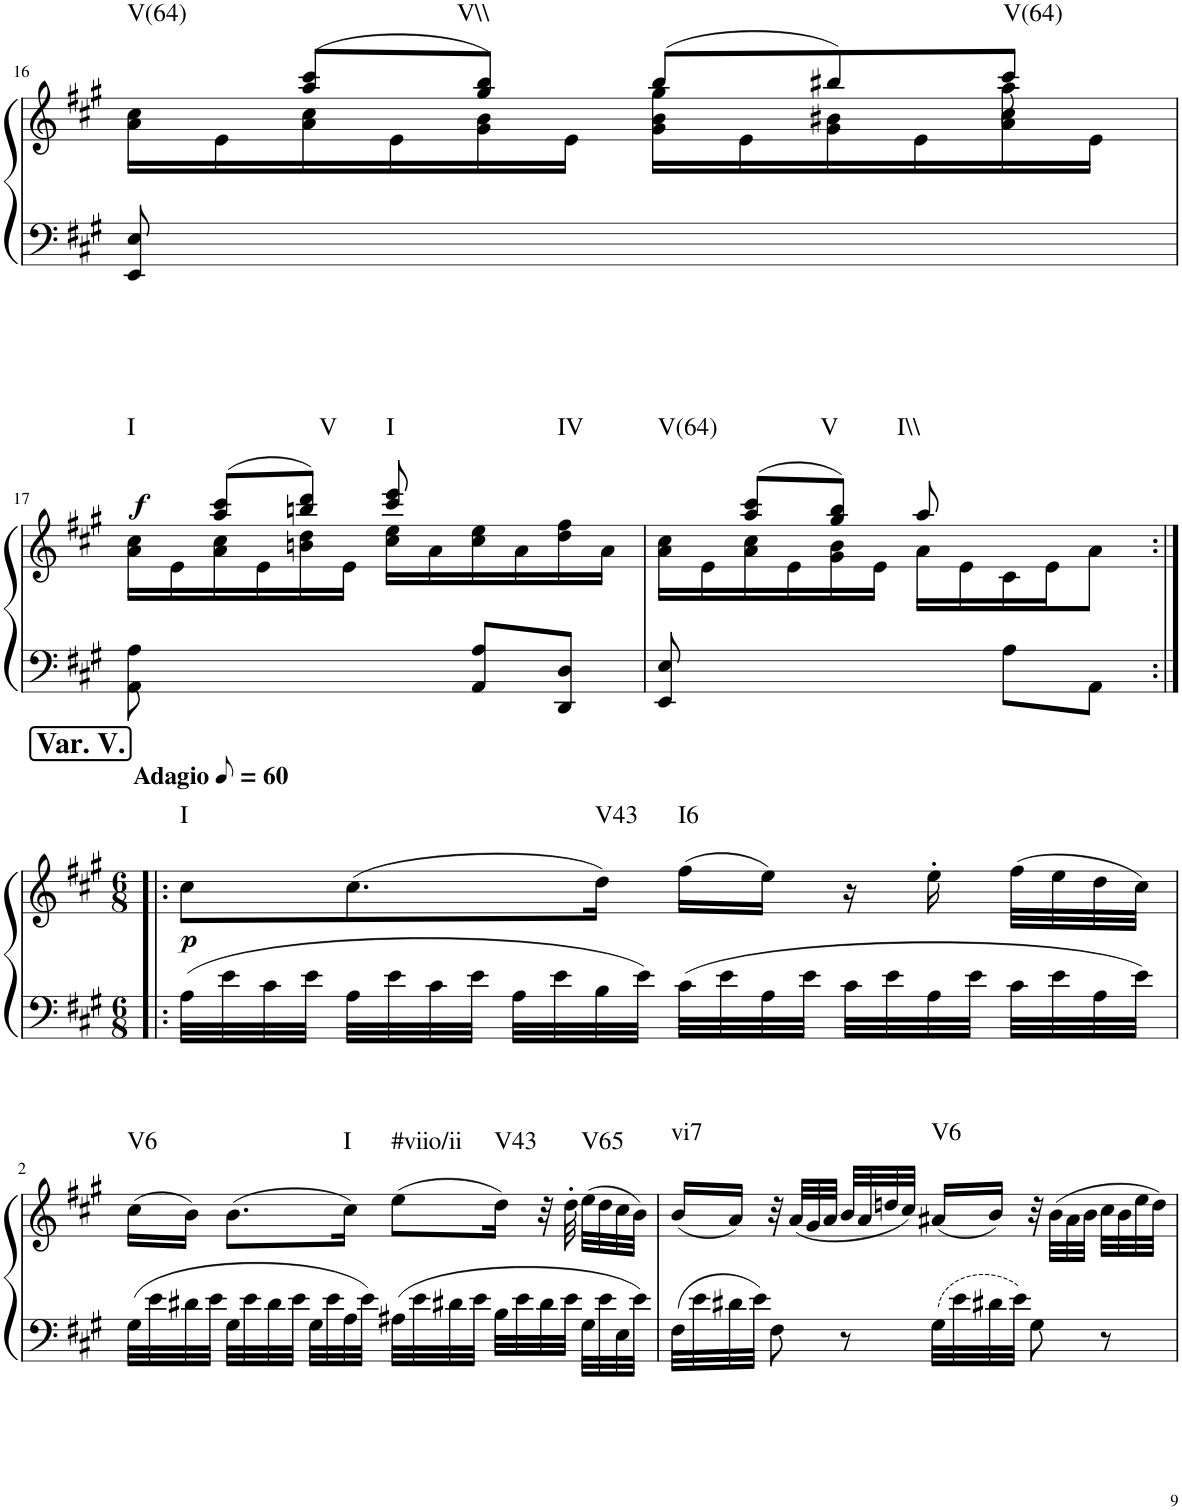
**kern	**kern	**dynam	**harte
*part1	*part1	*part1	*part1
*staff2	*staff1	*staff1/2	*
*I"Piano	*	*	*
*I'Pno.	*	*	*
!!LO:PB:g=z
*clefF4	*clefG2	*	*
*k[f#c#g#]	*k[f#c#g#]	*	*
*M6/8	*M6/8	*	*
=16	=16	=16	=16
*	*^	*	*
*	*	*^	*	*
!	!	!	!	!	!LO:H:kt=V(64)
8EE/ 8E/	8ryy	4.ryy	16a\ 16cc#\LL	.	N
.	.	.	16e\	.	.
8ryy	(8aa/ 8ccc#/L	.	16a\ 16cc#\	.	.
.	.	.	16e\	.	.
!	!	!	!	!	!LO:H:kt=V\\
2ryy	8gg#/ 8bb/J)	.	16g#\ 16b\	.	N
.	.	.	16e\JJ	.	.
.	(8bb/L	4gg#\	16g#\ 16b\LL	.	.
.	.	.	16e\	.	.
.	8bb#X/)	.	16g#\ 16b#X\	.	.
.	.	.	16e\	.	.
!	!	!	!	!	!LO:H:kt=V(64)
.	8ccc#/J	8aa\	16a\ 16cc#\	.	N
.	.	.	16e\JJ	.	.
!!LO:LB:g=z
=17	=17	=17	=17	=17	=17
!	!	!	!	!LO:DY:a	!LO:H:kt=I
*	*	*v	*v	*	*
8AA\ 8A\	8ryy	16a\ 16cc#\LL	f	N
.	.	16e\	.	.
8ryy	(8aa/ 8ccc#/L	16a\ 16cc#\	.	.
.	.	16e\	.	.
!	!	!	!	!LO:H:kt=V
8ryy	8bbn/ 8ddd/J)	16bn\ 16dd\	.	N
.	.	16e\JJ	.	.
!	!	!	!	!LO:H:kt=I
8ryy	8ccc#/ 8eee/	16cc#\ 16ee\LL	.	N
.	.	16a\	.	.
!	!	!	!	!LO:H:kt=IV
8AA/ 8A/L	4ryy	16cc#\ 16ee\	.	N
.	.	16a\	.	.
8DD/ 8D/J	.	16dd\ 16ff#\	.	.
.	.	16a\JJ	.	.
=18	=18	=18	=18	=18
!	!	!	!	!LO:H:kt=V(64)
8EE/ 8E/	8ryy	16a\ 16cc#\LL	.	N
.	.	16e\	.	.
8ryy	(8aa/ 8ccc#/L	16a\ 16cc#\	.	.
.	.	16e\	.	.
!	!	!	!	!LO:H:kt=V
8ryy	8gg#/ 8bb/J)	16g#\ 16b\	.	N
.	.	16e\JJ	.	.
!	!	!	!	!LO:H:kt=I\\
8ryy	8aa/	16a\LL	.	N
.	.	16e\	.	.
8A\L	4ryy	16c#\	.	.
.	.	16e\J	.	.
8AA\J	.	8a\J	.	.
*	*v	*v	*	*
!!LO:LB:g=z
=1:|!|:	=1:|!|:	=1:|!|:	=1:|!|:
!!LO:REH:place=s1:a:B:cj:fs=14:t=Var. V.
*M6/8	*M6/8	*	*
*	*MM30	*	*
*	*^	*	*
!	!LO:TX:a:B:t=Adagio	!	!	!
!	!	!	!LO:DY:b	!LO:H:kt=I
*	*v	*v	*	*
32A\LLL	8cc#\L	p	N
32e\	.	.	.
32c#\	.	.	.
32e\JJJ	.	.	.
32A\LLL	(8.cc#\	.	.
32e\	.	.	.
32c#\	.	.	.
32e\JJJ	.	.	.
32A\LLL	.	.	.
32e\	.	.	.
!	!	!	!LO:H:kt=V43
32B\	16dd\Jk)	.	N
32e\JJJ	.	.	.
!	!	!	!LO:H:kt=I6
32c#\LLL	(16ff#\LL	.	N
32e\	.	.	.
32A\	16ee\JJ)	.	.
32e\JJJ	.	.	.
32c#\LLL	16r	.	.
32e\	.	.	.
32A\	16ee'\	.	.
32e\JJJ	.	.	.
32c#\LLL	(32ff#\LLL	.	.
32e\	32ee\	.	.
32A\	32dd\	.	.
32e\JJJ	32cc#\JJJ)	.	.
!!LO:LB:g=z
=2	=2	=2	=2
!	!	!	!LO:H:kt=V6
32G#\LLL	(16cc#\LL	.	N
32e\	.	.	.
32d#X\	16b\JJ)	.	.
32e\JJJ	.	.	.
32G#\LLL	(8.b\L	.	.
32e\	.	.	.
32d#\	.	.	.
32e\JJJ	.	.	.
32G#\LLL	.	.	.
32e\	.	.	.
!	!	!	!LO:H:kt=I
32A\	16cc#\Jk)	.	N
32e\JJJ	.	.	.
!	!	!	!LO:H:kt=#viio/ii
32A#X\LLL	(8ee\L	.	N
32e\	.	.	.
32d#X\	.	.	.
32e\JJJ	.	.	.
!	!	!	!LO:H:kt=V43
32B\LLL	16dd\Jk)	.	N
32e\	.	.	.
32d#\	32r	.	.
32e\JJJ	32dd'\	.	.
!	!	!	!LO:H:kt=V65
32G#\LLL	(32ee\LLL	.	N
32e\	32dd\	.	.
32E\	32cc#\	.	.
32e\JJJ	32b\JJJ)	.	.
=3	=3	=3	=3
!	!	!	!LO:H:kt=vi7
32F#\LLL	(16b/LL	.	N
32e\	.	.	.
32d#X\	16a/JJ)	.	.
32e\JJJ	.	.	.
8F#\	32r	.	.
.	(32a/LLL	.	.
.	32g#/	.	.
.	32a/JJJ	.	.
8r	32b/LLL	.	.
.	32a/	.	.
.	32ddn/	.	.
.	32cc#/JJJ)	.	.
!	!	!	!LO:H:kt=V6
32G#\LLL	(16a#X/LL	.	N
32e\	.	.	.
32d#X\	16b/JJ)	.	.
32e\JJJ	.	.	.
8G#\	32r	.	.
.	(32b\LLL	.	.
.	32a#\	.	.
.	32b\JJJ	.	.
8r	32cc#\LLL	.	.
.	32b\	.	.
.	32ee\	.	.
.	32dd\JJJ)	.	.
=	=	=	=
*-	*-	*-	*-
